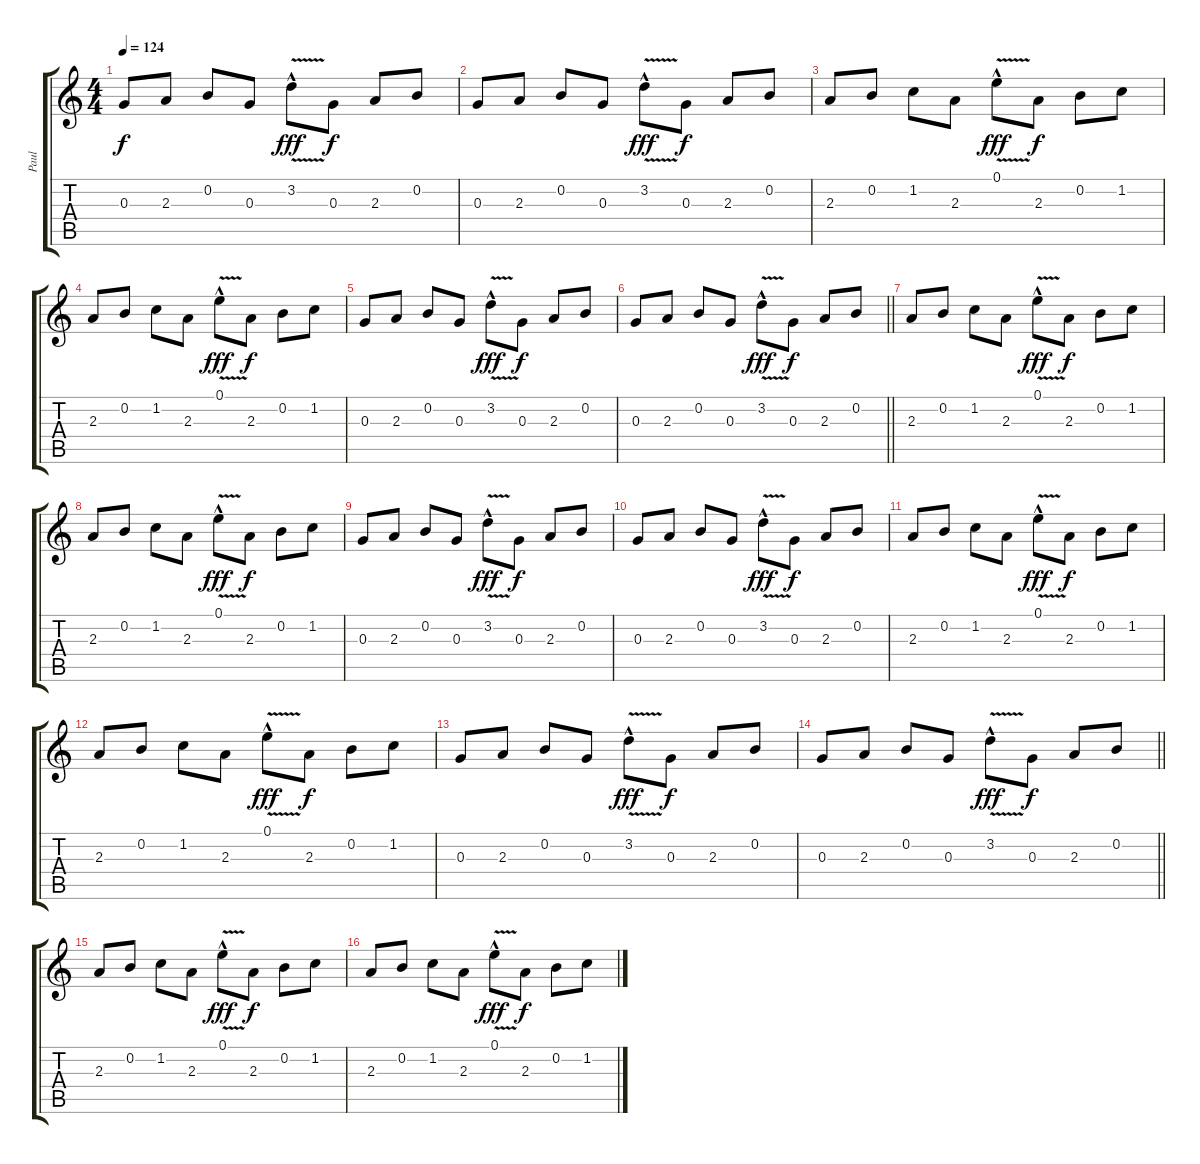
\track ("Paul" "Paul") {instrument overdrivenguitar}
\staff {score tabs}
\tuning (E4 B3 G3 D3 A2 E2) {hide}
\ts (4 4)
\tempo 124
\clef g2
\ks c
0.3.8{dy f} 2.3.8 0.2.8 0.3.8 3.2{v hac}.8{dy fff} 0.3.8{dy f} 2.3.8 0.2.8 |
0.3.8 2.3.8 0.2.8 0.3.8 3.2{v hac}.8{dy fff} 0.3.8{dy f} 2.3.8 0.2.8 |
2.3.8 0.2.8 1.2.8 2.3.8 0.1{v hac}.8{dy fff} 2.3.8{dy f} 0.2.8 1.2.8 |
2.3.8 0.2.8 1.2.8 2.3.8 0.1{v hac}.8{dy fff} 2.3.8{dy f} 0.2.8 1.2.8 |
0.3.8 2.3.8 0.2.8 0.3.8 3.2{v hac}.8{dy fff} 0.3.8{dy f} 2.3.8 0.2.8 |
\barLineRight lightlight
0.3.8 2.3.8 0.2.8 0.3.8 3.2{v hac}.8{dy fff} 0.3.8{dy f} 2.3.8 0.2.8 |
2.3.8 0.2.8 1.2.8 2.3.8 0.1{v hac}.8{dy fff} 2.3.8{dy f} 0.2.8 1.2.8 |
2.3.8 0.2.8 1.2.8 2.3.8 0.1{v hac}.8{dy fff} 2.3.8{dy f} 0.2.8 1.2.8 |
0.3.8 2.3.8 0.2.8 0.3.8 3.2{v hac}.8{dy fff} 0.3.8{dy f} 2.3.8 0.2.8 |
0.3.8 2.3.8 0.2.8 0.3.8 3.2{v hac}.8{dy fff} 0.3.8{dy f} 2.3.8 0.2.8 |
2.3.8 0.2.8 1.2.8 2.3.8 0.1{v hac}.8{dy fff} 2.3.8{dy f} 0.2.8 1.2.8 |
2.3.8 0.2.8 1.2.8 2.3.8 0.1{v hac}.8{dy fff} 2.3.8{dy f} 0.2.8 1.2.8 |
0.3.8 2.3.8 0.2.8 0.3.8 3.2{v hac}.8{dy fff} 0.3.8{dy f} 2.3.8 0.2.8 |
\barLineRight lightlight
0.3.8 2.3.8 0.2.8 0.3.8 3.2{v hac}.8{dy fff} 0.3.8{dy f} 2.3.8 0.2.8 |
2.3.8 0.2.8 1.2.8 2.3.8 0.1{v hac}.8{dy fff} 2.3.8{dy f} 0.2.8 1.2.8 |
2.3.8 0.2.8 1.2.8 2.3.8 0.1{v hac}.8{dy fff} 2.3.8{dy f} 0.2.8 1.2.8
